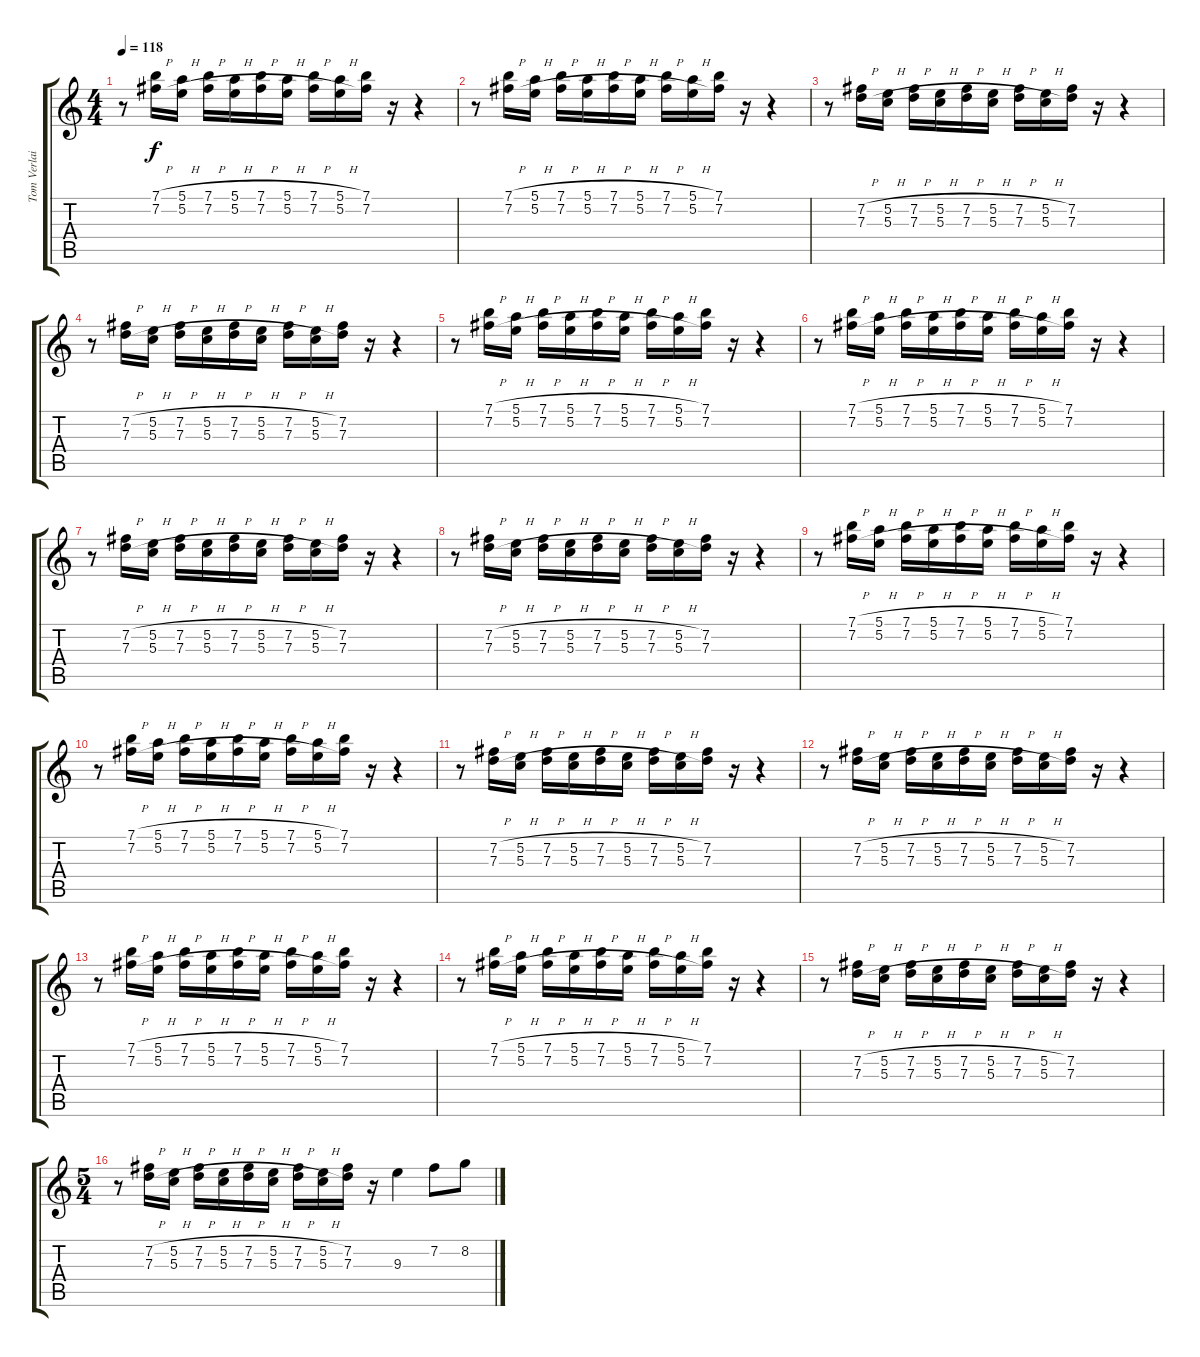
\track ("Tom Verlaine" "Tom Verlai") {instrument overdrivenguitar}
\staff {score tabs}
\tuning (E4 B3 G3 D3 A2 E2) {hide}
\ts (4 4)
\tempo 118
\clef g2
\ks c
r.8{dy f} (7.1{h} 7.2{h}).16 (5.1{h} 5.2{h}).16 (7.1{h} 7.2{h}).16 (5.1{h} 5.2{h}).16 (7.1{h} 7.2{h}).16 (5.1{h} 5.2{h}).16 (7.1{h} 7.2{h}).16 (5.1{h} 5.2{h}).16 (7.1 7.2).16 r.16 r.4 |
r.8 (7.1{h} 7.2{h}).16 (5.1{h} 5.2{h}).16 (7.1{h} 7.2{h}).16 (5.1{h} 5.2{h}).16 (7.1{h} 7.2{h}).16 (5.1{h} 5.2{h}).16 (7.1{h} 7.2{h}).16 (5.1{h} 5.2{h}).16 (7.1 7.2).16 r.16 r.4 |
r.8 (7.2{h} 7.3{h}).16 (5.2{h} 5.3{h}).16 (7.2{h} 7.3{h}).16 (5.2{h} 5.3{h}).16 (7.2{h} 7.3{h}).16 (5.2{h} 5.3{h}).16 (7.2{h} 7.3{h}).16 (5.2{h} 5.3{h}).16 (7.2 7.3).16 r.16 r.4 |
r.8 (7.2{h} 7.3{h}).16 (5.2{h} 5.3{h}).16 (7.2{h} 7.3{h}).16 (5.2{h} 5.3{h}).16 (7.2{h} 7.3{h}).16 (5.2{h} 5.3{h}).16 (7.2{h} 7.3{h}).16 (5.2{h} 5.3{h}).16 (7.2 7.3).16 r.16 r.4 |
r.8 (7.1{h} 7.2{h}).16 (5.1{h} 5.2{h}).16 (7.1{h} 7.2{h}).16 (5.1{h} 5.2{h}).16 (7.1{h} 7.2{h}).16 (5.1{h} 5.2{h}).16 (7.1{h} 7.2{h}).16 (5.1{h} 5.2{h}).16 (7.1 7.2).16 r.16 r.4 |
r.8 (7.1{h} 7.2{h}).16 (5.1{h} 5.2{h}).16 (7.1{h} 7.2{h}).16 (5.1{h} 5.2{h}).16 (7.1{h} 7.2{h}).16 (5.1{h} 5.2{h}).16 (7.1{h} 7.2{h}).16 (5.1{h} 5.2{h}).16 (7.1 7.2).16 r.16 r.4 |
r.8 (7.2{h} 7.3{h}).16 (5.2{h} 5.3{h}).16 (7.2{h} 7.3{h}).16 (5.2{h} 5.3{h}).16 (7.2{h} 7.3{h}).16 (5.2{h} 5.3{h}).16 (7.2{h} 7.3{h}).16 (5.2{h} 5.3{h}).16 (7.2 7.3).16 r.16 r.4 |
r.8 (7.2{h} 7.3{h}).16 (5.2{h} 5.3{h}).16 (7.2{h} 7.3{h}).16 (5.2{h} 5.3{h}).16 (7.2{h} 7.3{h}).16 (5.2{h} 5.3{h}).16 (7.2{h} 7.3{h}).16 (5.2{h} 5.3{h}).16 (7.2 7.3).16 r.16 r.4 |
r.8 (7.1{h} 7.2{h}).16 (5.1{h} 5.2{h}).16 (7.1{h} 7.2{h}).16 (5.1{h} 5.2{h}).16 (7.1{h} 7.2{h}).16 (5.1{h} 5.2{h}).16 (7.1{h} 7.2{h}).16 (5.1{h} 5.2{h}).16 (7.1 7.2).16 r.16 r.4 |
r.8 (7.1{h} 7.2{h}).16 (5.1{h} 5.2{h}).16 (7.1{h} 7.2{h}).16 (5.1{h} 5.2{h}).16 (7.1{h} 7.2{h}).16 (5.1{h} 5.2{h}).16 (7.1{h} 7.2{h}).16 (5.1{h} 5.2{h}).16 (7.1 7.2).16 r.16 r.4 |
r.8 (7.2{h} 7.3{h}).16 (5.2{h} 5.3{h}).16 (7.2{h} 7.3{h}).16 (5.2{h} 5.3{h}).16 (7.2{h} 7.3{h}).16 (5.2{h} 5.3{h}).16 (7.2{h} 7.3{h}).16 (5.2{h} 5.3{h}).16 (7.2 7.3).16 r.16 r.4 |
r.8 (7.2{h} 7.3{h}).16 (5.2{h} 5.3{h}).16 (7.2{h} 7.3{h}).16 (5.2{h} 5.3{h}).16 (7.2{h} 7.3{h}).16 (5.2{h} 5.3{h}).16 (7.2{h} 7.3{h}).16 (5.2{h} 5.3{h}).16 (7.2 7.3).16 r.16 r.4 |
r.8 (7.1{h} 7.2{h}).16 (5.1{h} 5.2{h}).16 (7.1{h} 7.2{h}).16 (5.1{h} 5.2{h}).16 (7.1{h} 7.2{h}).16 (5.1{h} 5.2{h}).16 (7.1{h} 7.2{h}).16 (5.1{h} 5.2{h}).16 (7.1 7.2).16 r.16 r.4 |
r.8 (7.1{h} 7.2{h}).16 (5.1{h} 5.2{h}).16 (7.1{h} 7.2{h}).16 (5.1{h} 5.2{h}).16 (7.1{h} 7.2{h}).16 (5.1{h} 5.2{h}).16 (7.1{h} 7.2{h}).16 (5.1{h} 5.2{h}).16 (7.1 7.2).16 r.16 r.4 |
r.8 (7.2{h} 7.3{h}).16 (5.2{h} 5.3{h}).16 (7.2{h} 7.3{h}).16 (5.2{h} 5.3{h}).16 (7.2{h} 7.3{h}).16 (5.2{h} 5.3{h}).16 (7.2{h} 7.3{h}).16 (5.2{h} 5.3{h}).16 (7.2 7.3).16 r.16 r.4 |
\ts (5 4)
r.8 (7.2{h} 7.3{h}).16 (5.2{h} 5.3{h}).16 (7.2{h} 7.3{h}).16 (5.2{h} 5.3{h}).16 (7.2{h} 7.3{h}).16 (5.2{h} 5.3{h}).16 (7.2{h} 7.3{h}).16 (5.2{h} 5.3{h}).16 (7.2 7.3).16 r.16 9.3.4 7.2.8 8.2.8
